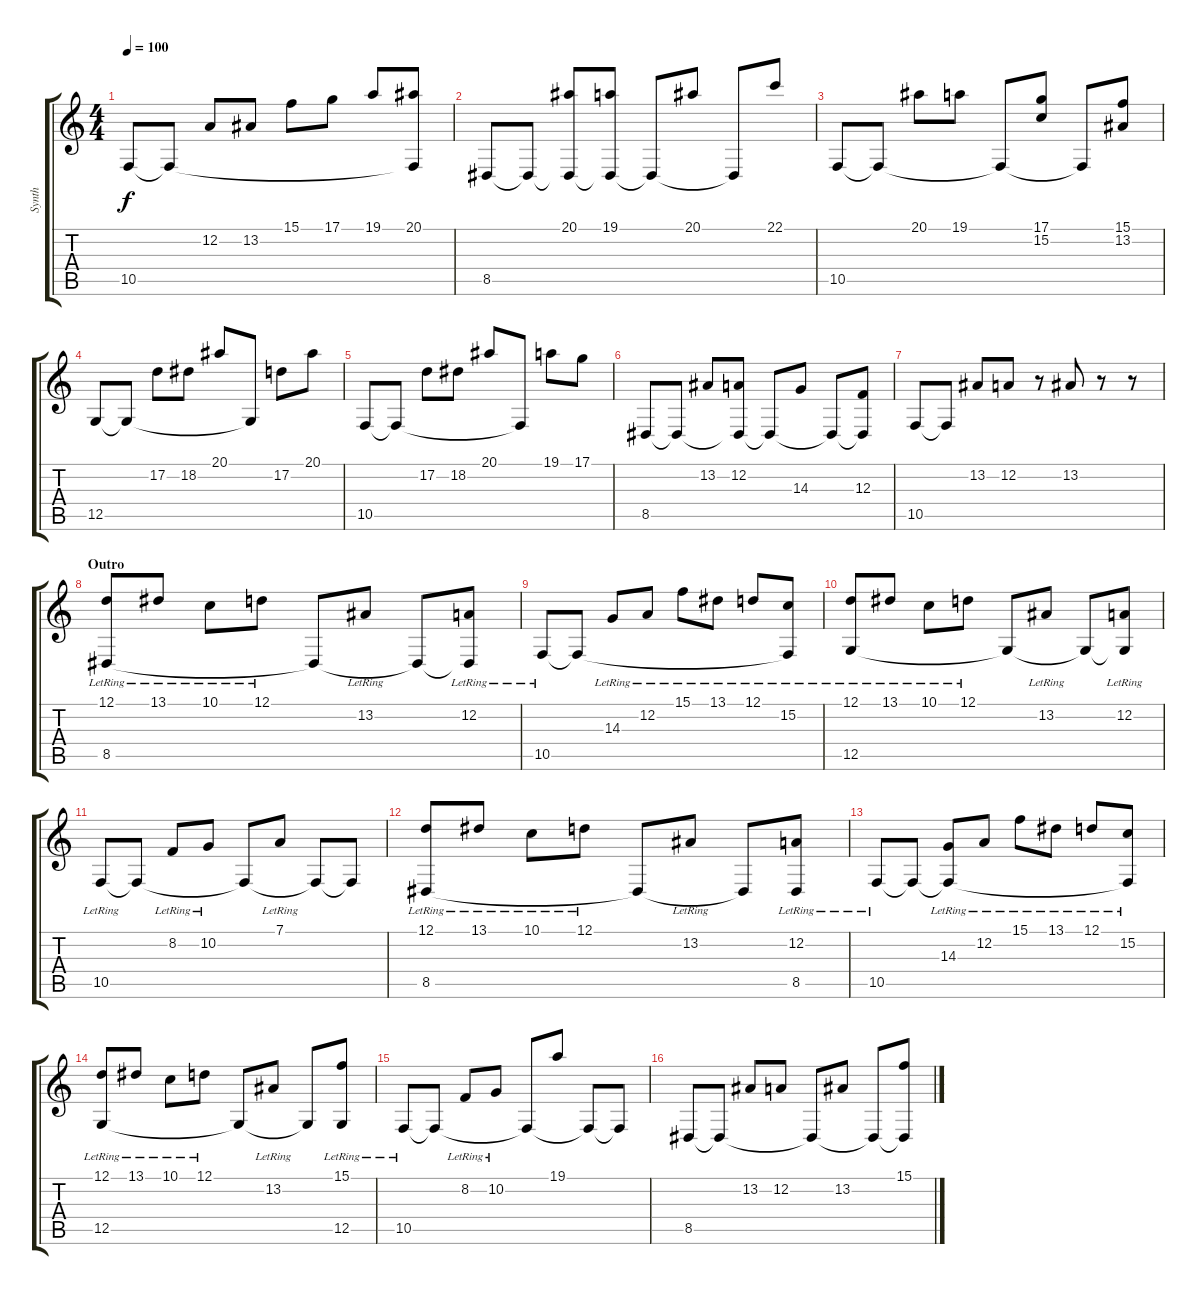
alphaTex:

\track ("Synth" "Synth") {instrument stringensemble1}
\staff {score tabs}
\tuning (D4 A3 F3 C3 G2 D2) {hide}
\ts (4 4)
\tempo 100
\clef g2
\ks c
10.5.8{dy f} 10.5{t}.8 12.2.8 13.2.8 15.1.8 17.1.8 19.1.8 (20.1 10.5{t}).8 |
8.5.8 8.5{t}.8 (20.1 8.5{t}).8 (19.1 8.5{t}).8 8.5{t}.8 20.1.8 8.5{t}.8 22.1.8 |
10.5.8 10.5{t}.8 20.1.8 19.1.8 10.5{t}.8 (17.1 15.2).8 10.5{t}.8 (15.1 13.2).8 |
12.5.8 12.5{t}.8 17.2.8 18.2.8 20.1.8 12.5{t}.8 17.2.8 20.1.8 |
10.5.8 10.5{t}.8 17.2.8 18.2.8 20.1.8 10.5{t}.8 19.1.8 17.1.8 |
8.5.8 8.5{t}.8 13.2.8 (12.2 8.5{t}).8 8.5{t}.8 14.3.8 8.5{t}.8 (12.3 8.5{t}).8 |
10.5.8 10.5{t}.8 13.2.8 12.2.8 r.8 13.2.8 r.8 r.8 |
\section ("" "Outro")
(12.1{lr} 8.5{lr}).8{volume 12 instrument brightacousticpiano} 13.1{lr}.8 10.1{lr}.8 12.1{lr}.8 8.5{t}.8 13.2{lr}.8 8.5{t}.8 (12.2{lr} 8.5{t}).8 |
10.5{lr}.8 10.5{t}.8 14.3{lr}.8 12.2{lr}.8 15.1{lr}.8 13.1{lr}.8 12.1{lr}.8 (15.2{lr} 10.5{t}).8 |
(12.1{lr} 12.5{lr}).8 13.1{lr}.8 10.1{lr}.8 12.1{lr}.8 12.5{t}.8 13.2{lr}.8 12.5{t}.8 (12.2{lr} 12.5{t}).8 |
10.5{lr}.8 10.5{t}.8 8.2{lr}.8 10.2{lr}.8 10.5{t}.8 7.1{lr}.8 10.5{t}.8 10.5{t}.8 |
(12.1{lr} 8.5{lr}).8 13.1{lr}.8 10.1{lr}.8 12.1{lr}.8 8.5{t}.8 13.2{lr}.8 8.5{t}.8 (12.2{lr} 8.5).8 |
10.5{lr}.8 10.5{t}.8 (14.3{lr} 10.5{t}).8 12.2{lr}.8 15.1{lr}.8 13.1{lr}.8 12.1{lr}.8 (15.2{lr} 10.5{t}).8 |
(12.1{lr} 12.5{lr}).8 13.1{lr}.8 10.1{lr}.8 12.1{lr}.8 12.5{t}.8 13.2{lr}.8 12.5{t}.8 (15.1{lr} 12.5).8 |
10.5{lr}.8 10.5{t}.8 8.2{lr}.8 10.2{lr}.8 10.5{t}.8 19.1.8 10.5{t}.8 10.5{t}.8 |
8.5.8 8.5{t}.8 13.2.8 12.2.8 8.5{t}.8 13.2.8 8.5{t}.8 (15.1 8.5{t}).8
